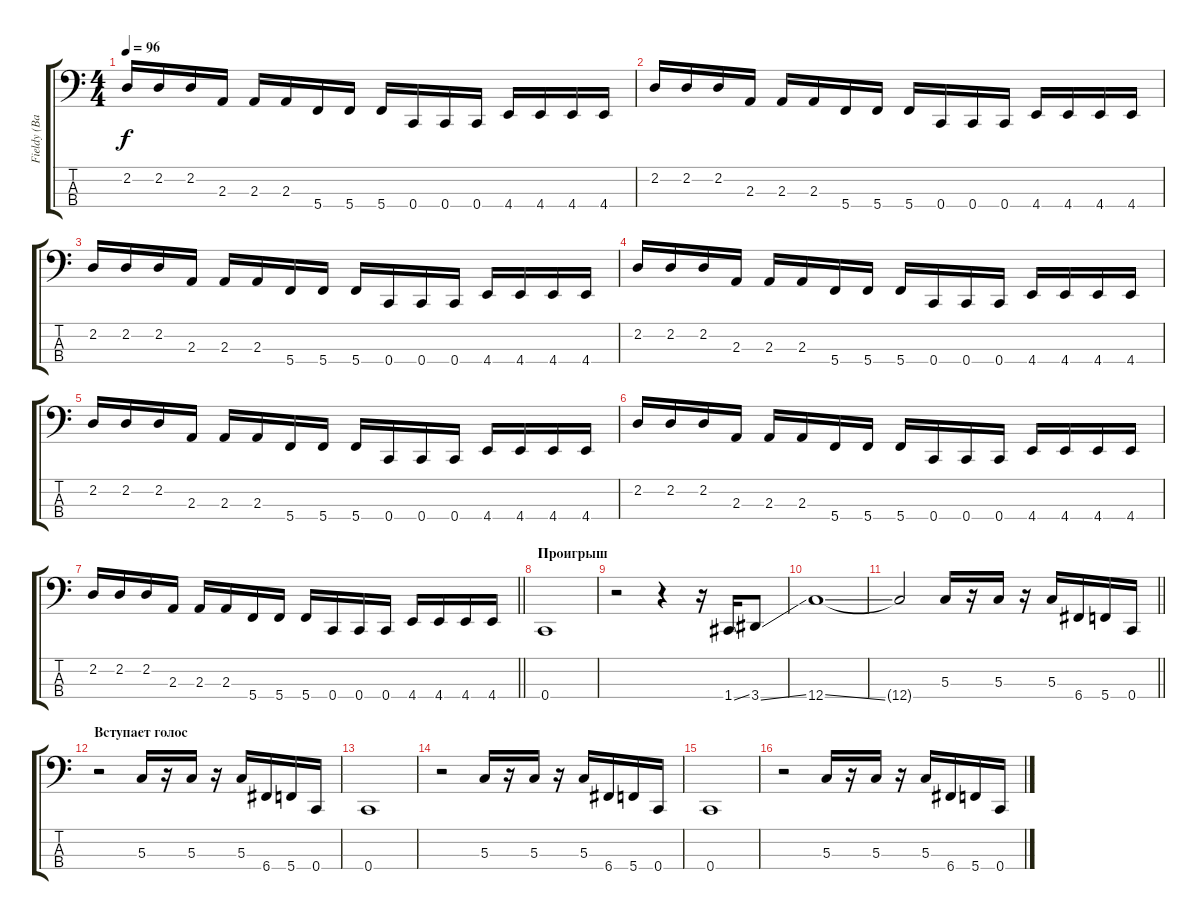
\track ("Fieldy (Bass)" "Fieldy (Ba") {instrument slapbass1}
\staff {score tabs}
\tuning (F2 C2 G1 C1) {hide}
\ts (4 4)
\tempo 96
\clef f4
\ks c
2.2.16{dy f} 2.2.16 2.2.16 2.3.16 2.3.16 2.3.16 5.4.16 5.4.16 5.4.16 0.4.16 0.4.16 0.4.16 4.4.16 4.4.16 4.4.16 4.4.16 |
2.2.16 2.2.16 2.2.16 2.3.16 2.3.16 2.3.16 5.4.16 5.4.16 5.4.16 0.4.16 0.4.16 0.4.16 4.4.16 4.4.16 4.4.16 4.4.16 |
2.2.16 2.2.16 2.2.16 2.3.16 2.3.16 2.3.16 5.4.16 5.4.16 5.4.16 0.4.16 0.4.16 0.4.16 4.4.16 4.4.16 4.4.16 4.4.16 |
2.2.16 2.2.16 2.2.16 2.3.16 2.3.16 2.3.16 5.4.16 5.4.16 5.4.16 0.4.16 0.4.16 0.4.16 4.4.16 4.4.16 4.4.16 4.4.16 |
2.2.16 2.2.16 2.2.16 2.3.16 2.3.16 2.3.16 5.4.16 5.4.16 5.4.16 0.4.16 0.4.16 0.4.16 4.4.16 4.4.16 4.4.16 4.4.16 |
2.2.16 2.2.16 2.2.16 2.3.16 2.3.16 2.3.16 5.4.16 5.4.16 5.4.16 0.4.16 0.4.16 0.4.16 4.4.16 4.4.16 4.4.16 4.4.16 |
\barLineRight lightlight
2.2.16 2.2.16 2.2.16 2.3.16 2.3.16 2.3.16 5.4.16 5.4.16 5.4.16 0.4.16 0.4.16 0.4.16 4.4.16 4.4.16 4.4.16 4.4.16 |
\section ("" "Проигрыш")
0.4.1 |
r.2{instrument electricbassfinger} r.4 r.16 1.4{ss}.16 3.4{ss}.8 |
12.4{ss}.1 |
\barLineRight lightlight
12.4{t}.2 5.3.16 r.16 5.3.16 r.16 5.3.16 6.4.16 5.4.16 0.4.16 |
\section ("" "Вступает голос")
r.2 5.3.16 r.16 5.3.16 r.16 5.3.16 6.4.16 5.4.16 0.4.16 |
0.4.1 |
r.2 5.3.16 r.16 5.3.16 r.16 5.3.16 6.4.16 5.4.16 0.4.16 |
0.4.1 |
r.2 5.3.16 r.16 5.3.16 r.16 5.3.16 6.4.16 5.4.16 0.4.16
